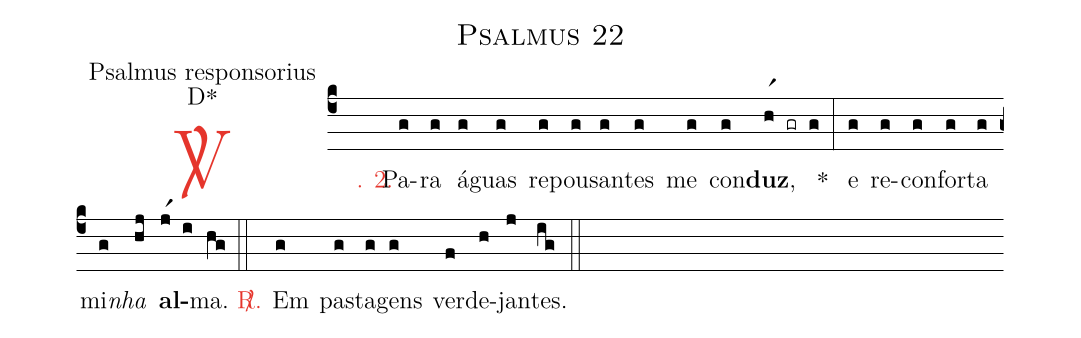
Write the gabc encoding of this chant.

name: Psalmus 22;
office-part: Psalmus responsorius;
mode: D\GreStar;
%%
(c4)

<c><sp>V/</sp>. 2.</c>() Pa(g)ra(g) á(g)guas(g) re(g)pou(g)san(g)tes(g) me(g) con(g)<b>duz</b>,(hr1 gr g) *(:) e(g) re(g)con(g)for(g)ta(g) mi(g)<i>nha</i>(hj) <b>al</b>(jr1 i)ma.(hg)

(::)

<nlba><c><sp>R/</sp>.</c>() Em</nlba>(g) pas(g)ta(g)gens(g) ver(f)de(h)jan(j)tes.(ig)

(::)
